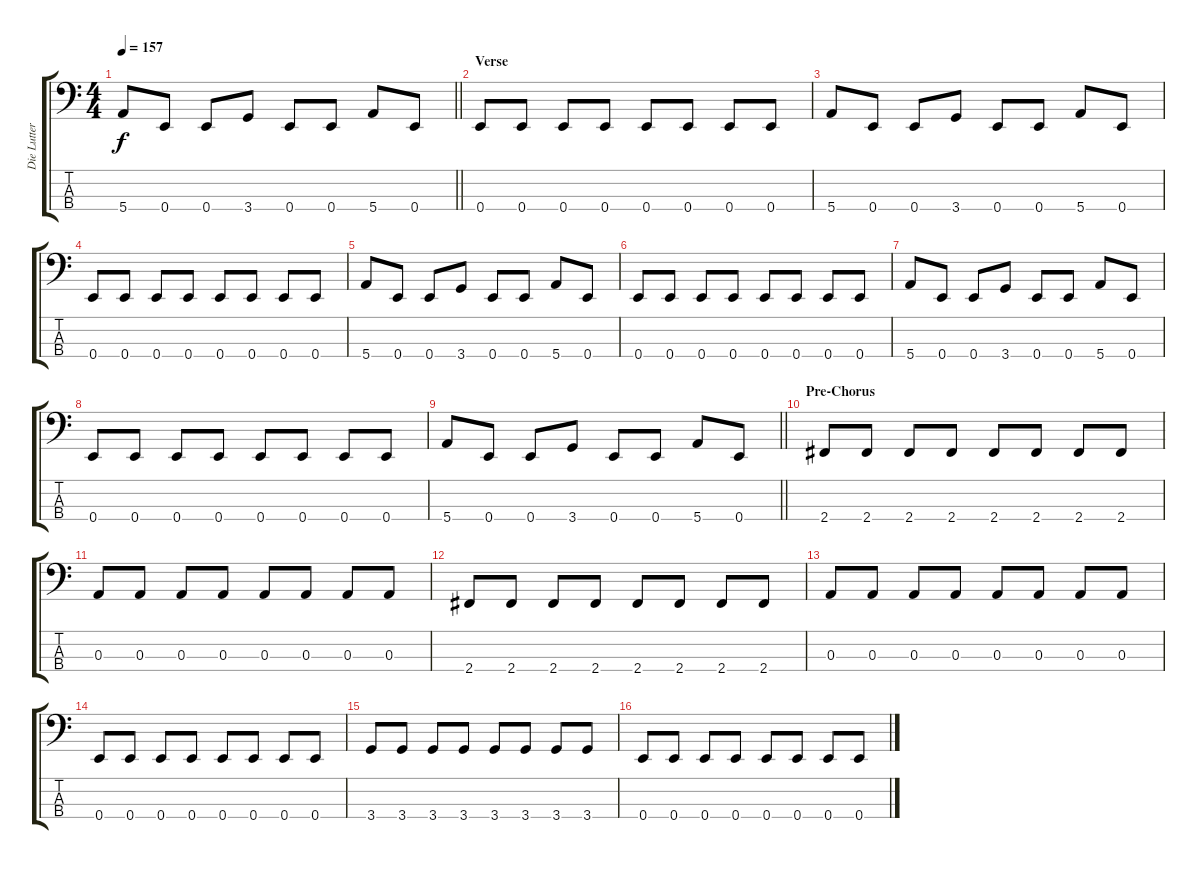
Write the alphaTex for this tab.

\track ("Die Lutter" "Die Lutter") {instrument electricbasspick}
\staff {score tabs}
\tuning (G2 D2 A1 E1) {hide}
\ts (4 4)
\tempo 157
\clef f4
\barLineRight lightlight
\ks c
5.4.8{dy f} 0.4.8 0.4.8 3.4.8 0.4.8 0.4.8 5.4.8 0.4.8 |
\section ("" "Verse")
0.4.8 0.4.8 0.4.8 0.4.8 0.4.8 0.4.8 0.4.8 0.4.8 |
5.4.8 0.4.8 0.4.8 3.4.8 0.4.8 0.4.8 5.4.8 0.4.8 |
0.4.8 0.4.8 0.4.8 0.4.8 0.4.8 0.4.8 0.4.8 0.4.8 |
5.4.8 0.4.8 0.4.8 3.4.8 0.4.8 0.4.8 5.4.8 0.4.8 |
0.4.8 0.4.8 0.4.8 0.4.8 0.4.8 0.4.8 0.4.8 0.4.8 |
5.4.8 0.4.8 0.4.8 3.4.8 0.4.8 0.4.8 5.4.8 0.4.8 |
0.4.8 0.4.8 0.4.8 0.4.8 0.4.8 0.4.8 0.4.8 0.4.8 |
\barLineRight lightlight
5.4.8 0.4.8 0.4.8 3.4.8 0.4.8 0.4.8 5.4.8 0.4.8 |
\section ("" "Pre-Chorus")
2.4.8 2.4.8 2.4.8 2.4.8 2.4.8 2.4.8 2.4.8 2.4.8 |
0.3.8 0.3.8 0.3.8 0.3.8 0.3.8 0.3.8 0.3.8 0.3.8 |
2.4.8 2.4.8 2.4.8 2.4.8 2.4.8 2.4.8 2.4.8 2.4.8 |
0.3.8 0.3.8 0.3.8 0.3.8 0.3.8 0.3.8 0.3.8 0.3.8 |
0.4.8 0.4.8 0.4.8 0.4.8 0.4.8 0.4.8 0.4.8 0.4.8 |
3.4.8 3.4.8 3.4.8 3.4.8 3.4.8 3.4.8 3.4.8 3.4.8 |
0.4.8 0.4.8 0.4.8 0.4.8 0.4.8 0.4.8 0.4.8 0.4.8
